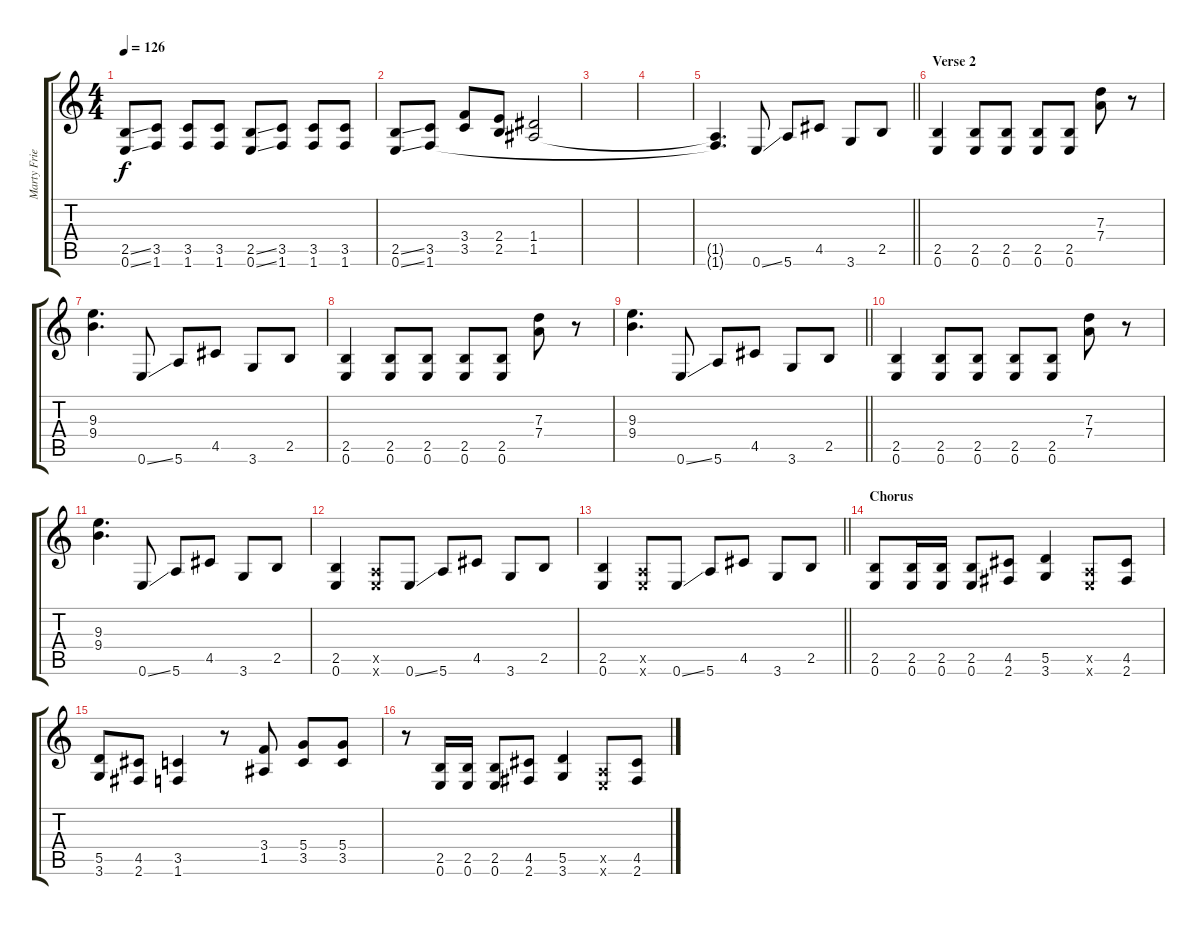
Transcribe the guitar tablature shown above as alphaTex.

\track ("Marty Friedman" "Marty Frie") {instrument overdrivenguitar}
\staff {score tabs}
\tuning (E4 B3 G3 D3 A2 E2) {hide}
\ts (4 4)
\tempo 126
\clef g2
\ks c
(2.5{ss} 0.6{ss}).8{dy f} (3.5 1.6).8 (3.5 1.6).8 (3.5 1.6).8 (2.5{ss} 0.6{ss}).8 (3.5 1.6).8 (3.5 1.6).8 (3.5 1.6).8 |
(2.5{ss} 0.6{ss}).8 (3.5 1.6).8 (3.4 3.5).8 (2.4 2.5).8 (1.4 1.5).2 |
|
|
\barLineRight lightlight
(1.5{t} 1.6{t}).4{d} 0.6{ss}.8 5.6.8 4.5.8 3.6.8 2.5.8 |
\section ("" "Verse 2")
(2.5 0.6).4 (2.5 0.6).8 (2.5 0.6).8 (2.5 0.6).8 (2.5 0.6).8 (7.3 7.4).8 r.8 |
(9.3 9.4).4{d} 0.6{ss}.8 5.6.8 4.5.8 3.6.8 2.5.8 |
(2.5 0.6).4 (2.5 0.6).8 (2.5 0.6).8 (2.5 0.6).8 (2.5 0.6).8 (7.3 7.4).8 r.8 |
\barLineRight lightlight
(9.3 9.4).4{d} 0.6{ss}.8 5.6.8 4.5.8 3.6.8 2.5.8 |
(2.5 0.6).4 (2.5 0.6).8 (2.5 0.6).8 (2.5 0.6).8 (2.5 0.6).8 (7.3 7.4).8 r.8 |
(9.3 9.4).4{d} 0.6{ss}.8 5.6.8 4.5.8 3.6.8 2.5.8 |
(2.5 0.6).4 (0.5{x} 0.6{x}).8 0.6{ss}.8 5.6.8 4.5.8 3.6.8 2.5.8 |
\barLineRight lightlight
(2.5 0.6).4 (0.5{x} 0.6{x}).8 0.6{ss}.8 5.6.8 4.5.8 3.6.8 2.5.8 |
\section ("" "Chorus")
(2.5 0.6).8 (2.5 0.6).16 (2.5 0.6).16 (2.5 0.6).8 (4.5 2.6).8 (5.5 3.6).4 (0.5{x} 0.6{x}).8 (4.5 2.6).8 |
(5.5 3.6).8 (4.5 2.6).8 (3.5 1.6).4 r.8 (3.4 1.5).8 (5.4 3.5).8 (5.4 3.5).8 |
r.8 (2.5 0.6).16 (2.5 0.6).16 (2.5 0.6).8 (4.5 2.6).8 (5.5 3.6).4 (0.5{x} 0.6{x}).8 (4.5 2.6).8
